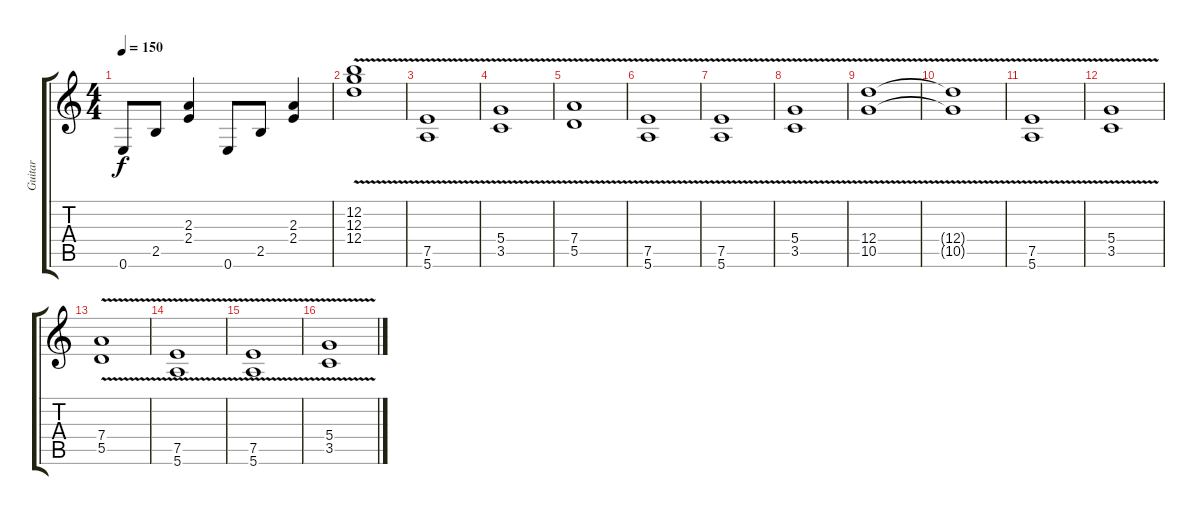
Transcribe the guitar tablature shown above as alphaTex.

\track ("Guitar" "Guitar") {instrument overdrivenguitar}
\staff {score tabs}
\tuning (E4 B3 G3 D3 A2 E2) {hide}
\ts (4 4)
\tempo 150
\clef g2
\ks c
0.6.8{dy f} 2.5.8 (2.3 2.4).4 0.6.8 2.5.8 (2.3 2.4).4 |
(12.2 12.3{v} 12.4{v}).1 |
(7.5{v} 5.6{v}).1 |
(5.4{v} 3.5{v}).1 |
(7.4{v} 5.5{v}).1 |
(7.5{v} 5.6{v}).1 |
(7.5{v} 5.6{v}).1 |
(5.4{v} 3.5{v}).1 |
(12.4{v} 10.5{v}).1 |
(12.4{t} 10.5{t}).1 |
(7.5{v} 5.6{v}).1 |
(5.4{v} 3.5{v}).1 |
(7.4{v} 5.5{v}).1 |
(7.5{v} 5.6{v}).1 |
(7.5{v} 5.6{v}).1 |
(5.4{v} 3.5{v}).1
